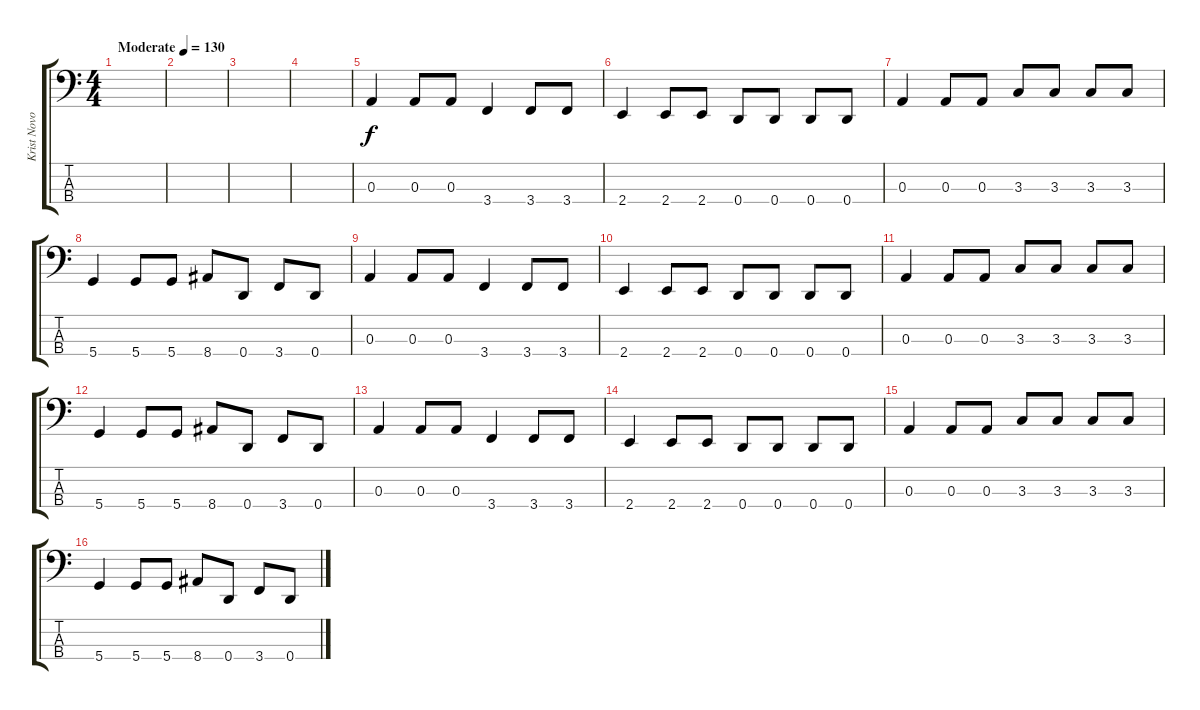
\track ("Krist Novoselic" "Krist Novo") {instrument electricbasspick}
\staff {score tabs}
\tuning (G2 D2 A1 D1) {hide}
\ts (4 4)
\tempo (130 "Moderate")
\clef f4
\ks c
|
|
|
|
0.3.4 0.3.8 0.3.8 3.4.4 3.4.8 3.4.8 |
2.4.4 2.4.8 2.4.8 0.4.8 0.4.8 0.4.8 0.4.8 |
0.3.4 0.3.8 0.3.8 3.3.8 3.3.8 3.3.8 3.3.8 |
5.4.4 5.4.8 5.4.8 8.4.8 0.4.8 3.4.8 0.4.8 |
0.3.4 0.3.8 0.3.8 3.4.4 3.4.8 3.4.8 |
2.4.4 2.4.8 2.4.8 0.4.8 0.4.8 0.4.8 0.4.8 |
0.3.4 0.3.8 0.3.8 3.3.8 3.3.8 3.3.8 3.3.8 |
5.4.4 5.4.8 5.4.8 8.4.8 0.4.8 3.4.8 0.4.8 |
0.3.4 0.3.8 0.3.8 3.4.4 3.4.8 3.4.8 |
2.4.4 2.4.8 2.4.8 0.4.8 0.4.8 0.4.8 0.4.8 |
0.3.4 0.3.8 0.3.8 3.3.8 3.3.8 3.3.8 3.3.8 |
5.4.4 5.4.8 5.4.8 8.4.8 0.4.8 3.4.8 0.4.8
